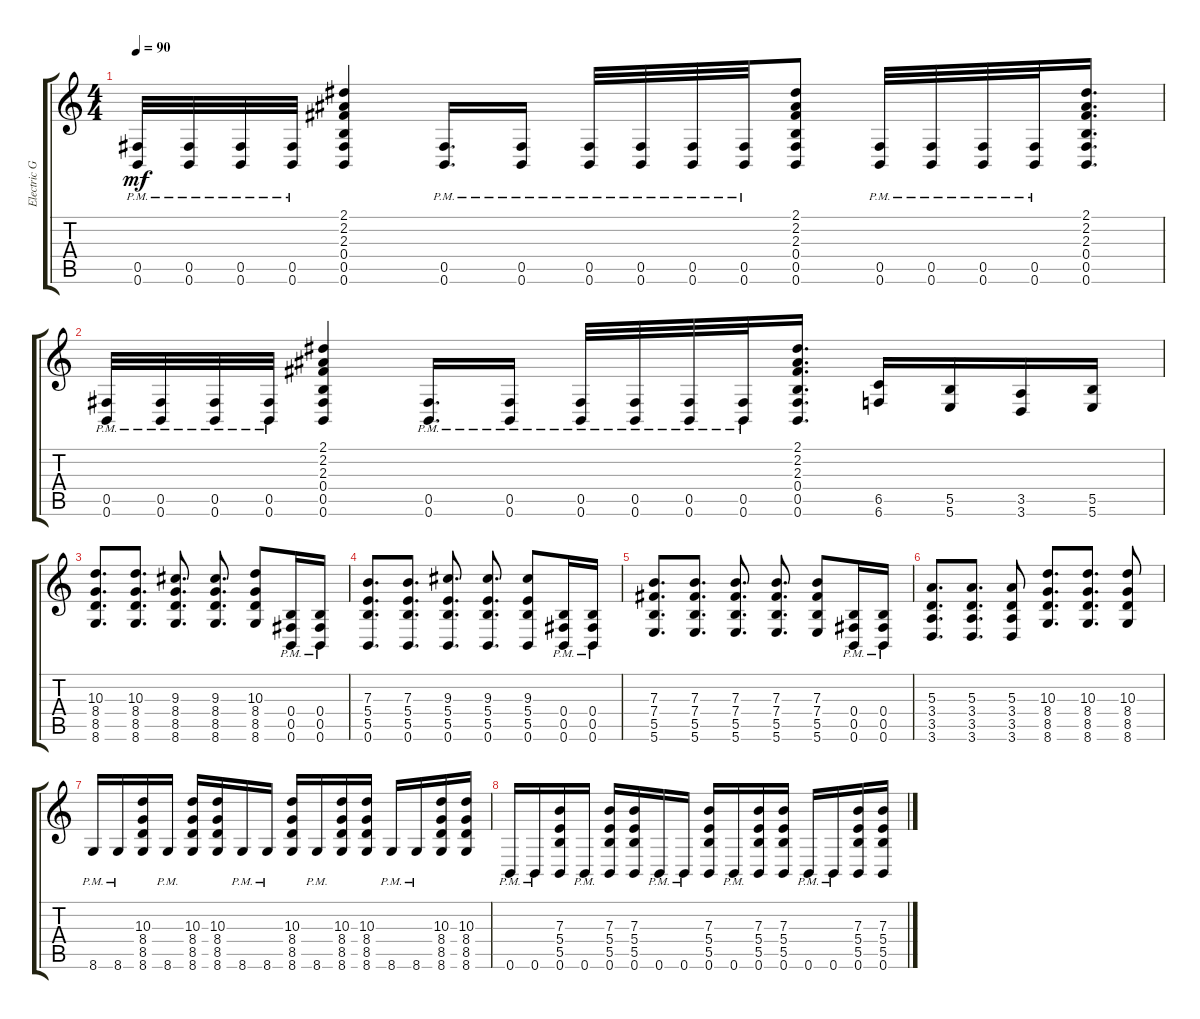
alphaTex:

\track ("Electric Guitar" "Electric G") {instrument distortionguitar}
\staff {score tabs}
\tuning (Db4 Ab3 E3 B2 Gb2 B1) {hide}
\ts (4 4)
\tempo 90
\clef g2
\ks c
(0.5{pm} 0.6{pm}).32{dy mf} (0.5{pm} 0.6{pm}).32 (0.5{pm} 0.6{pm}).32 (0.5{pm} 0.6{pm}).32 (2.1 2.2 2.3 0.4 0.5 0.6).4 (0.5{pm} 0.6{pm}).16{d} (0.5{pm} 0.6{pm}).16 (0.5{pm} 0.6{pm}).32 (0.5{pm} 0.6{pm}).32 (0.5{pm} 0.6{pm}).32 (0.5{pm} 0.6{pm}).32 (2.1 2.2 2.3 0.4 0.5 0.6).8 (0.5{pm} 0.6{pm}).32 (0.5{pm} 0.6{pm}).32 (0.5{pm} 0.6{pm}).32 (0.5{pm} 0.6{pm}).32 (2.1 2.2 2.3 0.4 0.5 0.6).16{d} |
(0.5{pm} 0.6{pm}).32 (0.5{pm} 0.6{pm}).32 (0.5{pm} 0.6{pm}).32 (0.5{pm} 0.6{pm}).32 (2.1 2.2 2.3 0.4 0.5 0.6).4 (0.5{pm} 0.6{pm}).16{d} (0.5{pm} 0.6{pm}).16 (0.5{pm} 0.6{pm}).32 (0.5{pm} 0.6{pm}).32 (0.5{pm} 0.6{pm}).32 (0.5{pm} 0.6{pm}).32 (2.1 2.2 2.3 0.4 0.5 0.6).16{d} (6.5 6.6).16 (5.5 5.6).16 (3.5 3.6).16 (5.5 5.6).16 |
(10.3 8.4 8.5 8.6).8{d} (10.3 8.4 8.5 8.6).8{d} (9.3 8.4 8.5 8.6).8{d} (9.3 8.4 8.5 8.6).8{d} (10.3 8.4 8.5 8.6).8 (0.4{pm} 0.5{pm} 0.6{pm}).16 (0.4{pm} 0.5{pm} 0.6{pm}).16 |
(7.3 5.4 5.5 0.6).8{d} (7.3 5.4 5.5 0.6).8{d} (9.3 5.4 5.5 0.6).8{d} (9.3 5.4 5.5 0.6).8{d} (9.3 5.4 5.5 0.6).8 (0.4{pm} 0.5{pm} 0.6{pm}).16 (0.4{pm} 0.5{pm} 0.6{pm}).16 |
(7.3 7.4 5.5 5.6).8{d} (7.3 7.4 5.5 5.6).8{d} (7.3 7.4 5.5 5.6).8{d} (7.3 7.4 5.5 5.6).8{d} (7.3 7.4 5.5 5.6).8 (0.4{pm} 0.5{pm} 0.6{pm}).16 (0.4{pm} 0.5{pm} 0.6{pm}).16 |
(5.3 3.4 3.5 3.6).8{d} (5.3 3.4 3.5 3.6).8{d} (5.3 3.4 3.5 3.6).8 (10.3 8.4 8.5 8.6).8{d} (10.3 8.4 8.5 8.6).8{d} (10.3 8.4 8.5 8.6).8 |
8.6{pm}.16 8.6{pm}.16 (10.3 8.4 8.5 8.6).16 8.6{pm}.16 (10.3 8.4 8.5 8.6).16 (10.3 8.4 8.5 8.6).16 8.6{pm}.16 8.6{pm}.16 (10.3 8.4 8.5 8.6).16 8.6{pm}.16 (10.3 8.4 8.5 8.6).16 (10.3 8.4 8.5 8.6).16 8.6{pm}.16 8.6{pm}.16 (10.3 8.4 8.5 8.6).16 (10.3 8.4 8.5 8.6).16 |
0.6{pm}.16 0.6{pm}.16 (7.3 5.4 5.5 0.6).16 0.6{pm}.16 (7.3 5.4 5.5 0.6).16 (7.3 5.4 5.5 0.6).16 0.6{pm}.16 0.6{pm}.16 (7.3 5.4 5.5 0.6).16 0.6{pm}.16 (7.3 5.4 5.5 0.6).16 (7.3 5.4 5.5 0.6).16 0.6{pm}.16 0.6{pm}.16 (7.3 5.4 5.5 0.6).16 (7.3 5.4 5.5 0.6).16
